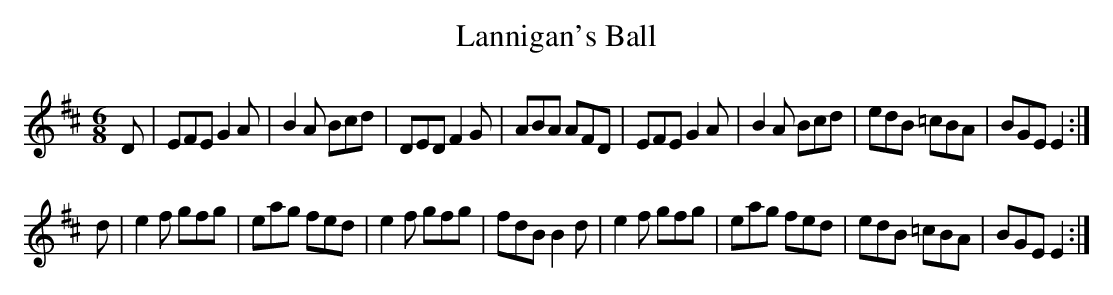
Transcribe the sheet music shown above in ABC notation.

X:1
T:Lannigan's Ball
M:6/8
L:1/8
K:EDor
D|EFE G2 A|B2 A Bcd|DED F2 G|ABA AFD|\
EFE G2 A|B2 A Bcd|edB =cBA|BGE E2 :|
d|e2 f gfg|eag fed|e2 f gfg|fdB B2 d|\
e2 f gfg|eag fed|edB =cBA|BGE E2 :|
